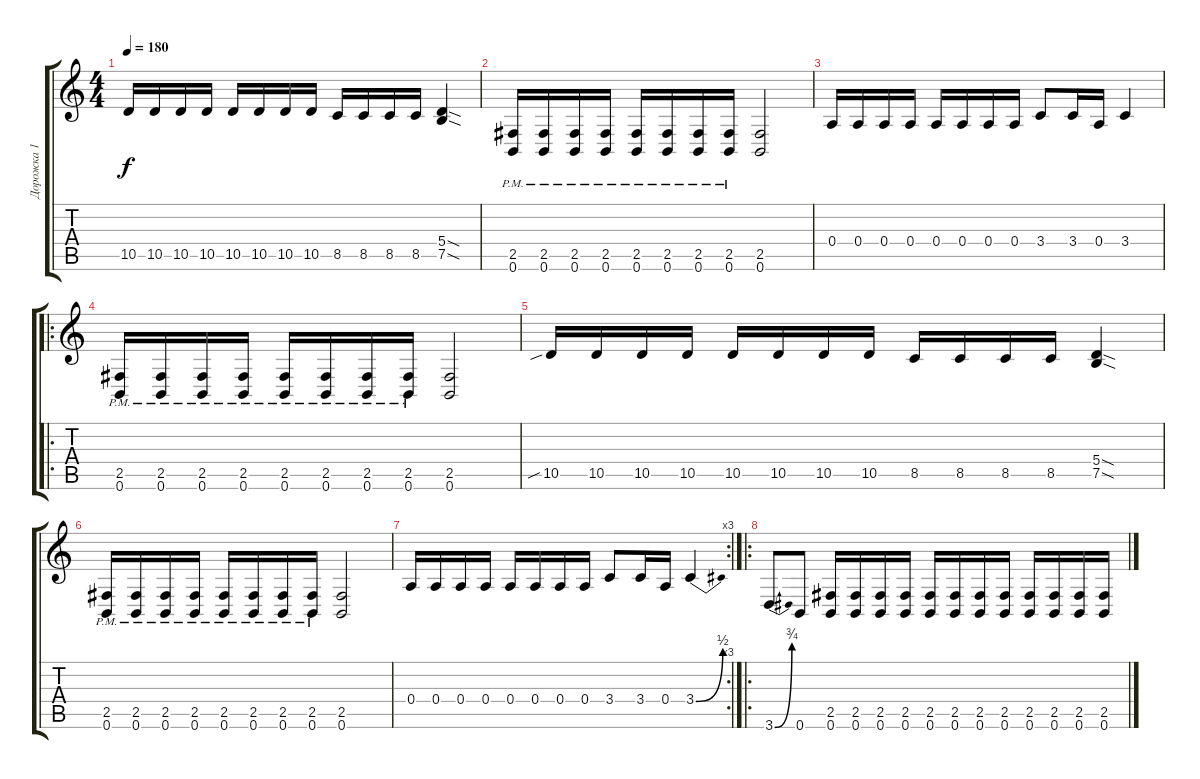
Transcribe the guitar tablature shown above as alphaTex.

\track ("Дорожка 1" "Дорожка 1") {instrument overdrivenguitar}
\staff {score tabs}
\tuning (B3 Gb3 D3 A2 E2 B1) {hide}
\ts (4 4)
\tempo 180
\clef g2
\ks c
10.5.16{dy f} 10.5.16 10.5.16 10.5.16 10.5.16 10.5.16 10.5.16 10.5.16 8.5.16 8.5.16 8.5.16 8.5.16 (5.4{sod} 7.5{sod}).4 |
(2.5{pm} 0.6{pm}).16 (2.5{pm} 0.6{pm}).16 (2.5{pm} 0.6{pm}).16 (2.5{pm} 0.6{pm}).16 (2.5{pm} 0.6{pm}).16 (2.5{pm} 0.6{pm}).16 (2.5{pm} 0.6{pm}).16 (2.5{pm} 0.6{pm}).16 (2.5 0.6).2 |
0.4.16 0.4.16 0.4.16 0.4.16 0.4.16 0.4.16 0.4.16 0.4.16 3.4.8 3.4.16 0.4.16 3.4.4 |
\ro
(2.5{pm} 0.6{pm}).16 (2.5{pm} 0.6{pm}).16 (2.5{pm} 0.6{pm}).16 (2.5{pm} 0.6{pm}).16 (2.5{pm} 0.6{pm}).16 (2.5{pm} 0.6{pm}).16 (2.5{pm} 0.6{pm}).16 (2.5{pm} 0.6{pm}).16 (2.5 0.6).2 |
10.5{sib}.16 10.5.16 10.5.16 10.5.16 10.5.16 10.5.16 10.5.16 10.5.16 8.5.16 8.5.16 8.5.16 8.5.16 (5.4{sod} 7.5{sod}).4 |
(2.5{pm} 0.6{pm}).16 (2.5{pm} 0.6{pm}).16 (2.5{pm} 0.6{pm}).16 (2.5{pm} 0.6{pm}).16 (2.5{pm} 0.6{pm}).16 (2.5{pm} 0.6{pm}).16 (2.5{pm} 0.6{pm}).16 (2.5{pm} 0.6{pm}).16 (2.5 0.6).2 |
\rc 3
0.4.16 0.4.16 0.4.16 0.4.16 0.4.16 0.4.16 0.4.16 0.4.16 3.4.8 3.4.16 0.4.16 3.4{be (bend 0 0 60 2)}.4 |
\ro
3.6{be (bend 0 0 60 3)}.8 0.6.8 (2.5 0.6).16 (2.5 0.6).16 (2.5 0.6).16 (2.5 0.6).16 (2.5 0.6).16 (2.5 0.6).16 (2.5 0.6).16 (2.5 0.6).16 (2.5 0.6).16 (2.5 0.6).16 (2.5 0.6).16 (2.5 0.6).16
